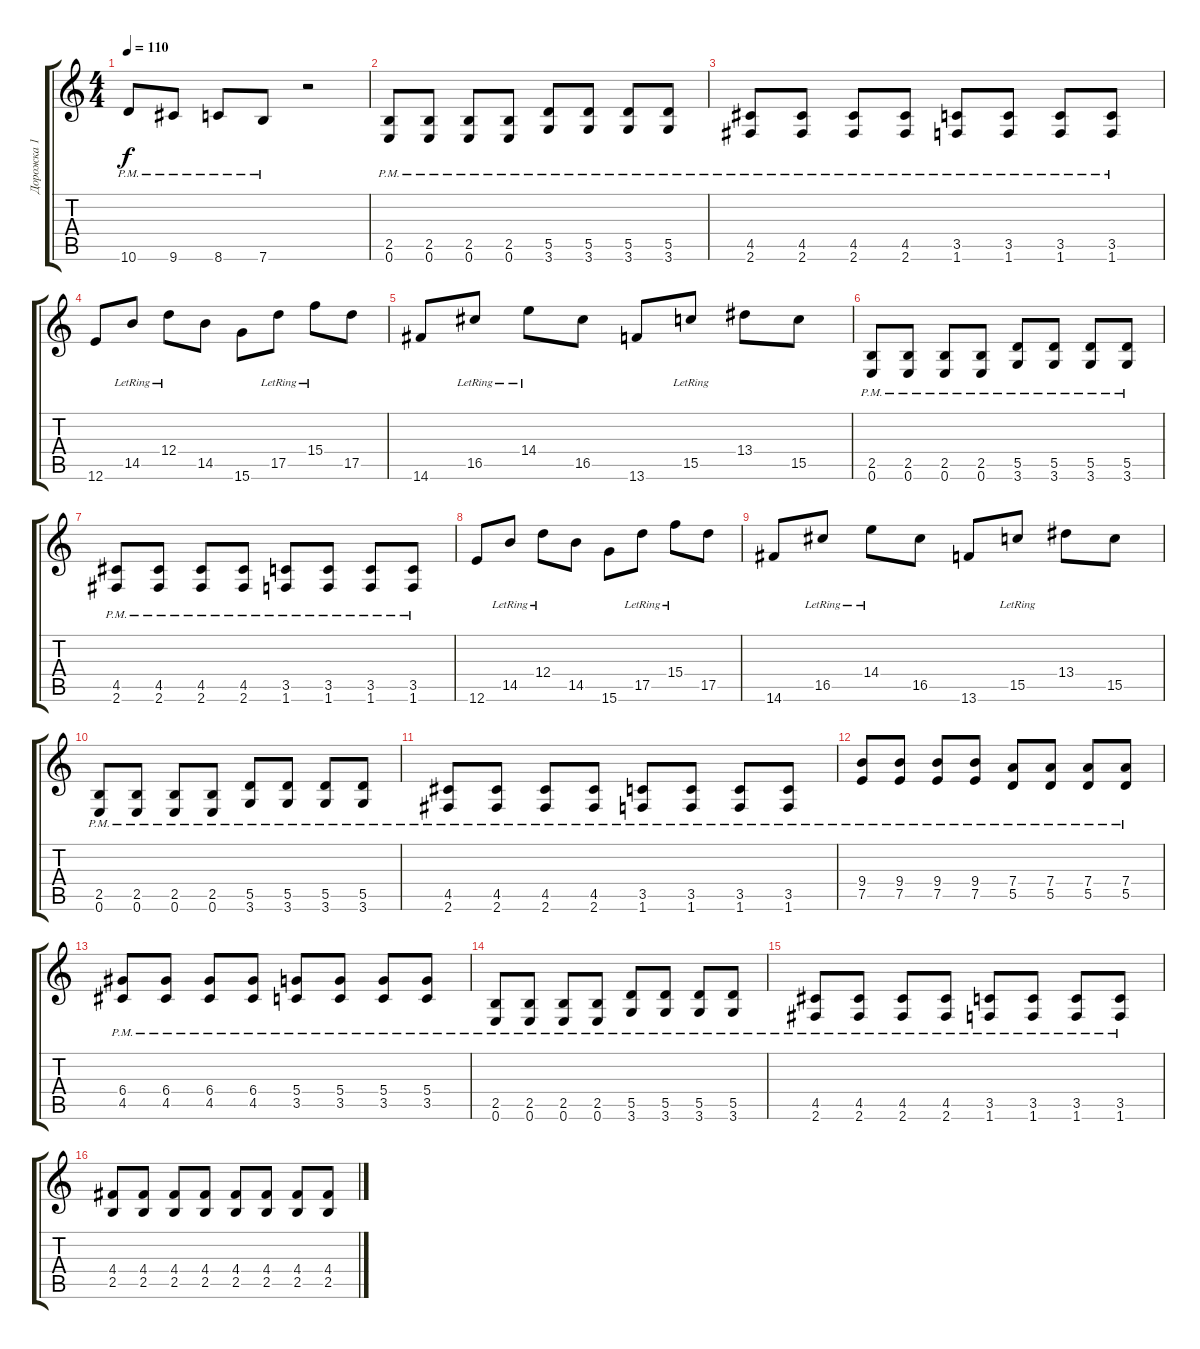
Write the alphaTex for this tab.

\track ("Дорожка 1" "Дорожка 1") {instrument distortionguitar}
\staff {score tabs}
\tuning (E4 B3 G3 D3 A2 E2) {hide}
\ts (4 4)
\tempo 110
\clef g2
\ks c
10.6{pm}.8{dy f} 9.6{pm}.8 8.6{pm}.8 7.6{pm}.8 r.2 |
(2.5{pm} 0.6{pm}).8 (2.5{pm} 0.6{pm}).8 (2.5{pm} 0.6{pm}).8 (2.5{pm} 0.6{pm}).8 (5.5{pm} 3.6{pm}).8 (5.5{pm} 3.6{pm}).8 (5.5{pm} 3.6{pm}).8 (5.5{pm} 3.6{pm}).8 |
(4.5{pm} 2.6{pm}).8 (4.5{pm} 2.6{pm}).8 (4.5{pm} 2.6{pm}).8 (4.5{pm} 2.6{pm}).8 (3.5{pm} 1.6{pm}).8 (3.5{pm} 1.6{pm}).8 (3.5{pm} 1.6{pm}).8 (3.5{pm} 1.6{pm}).8 |
12.6.8 14.5{lr}.8 12.4{lr}.8 14.5.8 15.6.8 17.5{lr}.8 15.4{lr}.8 17.5.8 |
14.6.8 16.5{lr}.8 14.4{lr}.8 16.5.8 13.6.8 15.5{lr}.8 13.4.8 15.5.8 |
(2.5{pm} 0.6{pm}).8 (2.5{pm} 0.6{pm}).8 (2.5{pm} 0.6{pm}).8 (2.5{pm} 0.6{pm}).8 (5.5{pm} 3.6{pm}).8 (5.5{pm} 3.6{pm}).8 (5.5{pm} 3.6{pm}).8 (5.5{pm} 3.6{pm}).8 |
(4.5{pm} 2.6{pm}).8 (4.5{pm} 2.6{pm}).8 (4.5{pm} 2.6{pm}).8 (4.5{pm} 2.6{pm}).8 (3.5{pm} 1.6{pm}).8 (3.5{pm} 1.6{pm}).8 (3.5{pm} 1.6{pm}).8 (3.5{pm} 1.6{pm}).8 |
12.6.8 14.5{lr}.8 12.4{lr}.8 14.5.8 15.6.8 17.5{lr}.8 15.4{lr}.8 17.5.8 |
14.6.8 16.5{lr}.8 14.4{lr}.8 16.5.8 13.6.8 15.5{lr}.8 13.4.8 15.5.8 |
(2.5{pm} 0.6{pm}).8 (2.5{pm} 0.6{pm}).8 (2.5{pm} 0.6{pm}).8 (2.5{pm} 0.6{pm}).8 (5.5{pm} 3.6{pm}).8 (5.5{pm} 3.6{pm}).8 (5.5{pm} 3.6{pm}).8 (5.5{pm} 3.6{pm}).8 |
(4.5{pm} 2.6{pm}).8 (4.5{pm} 2.6{pm}).8 (4.5{pm} 2.6{pm}).8 (4.5{pm} 2.6{pm}).8 (3.5{pm} 1.6{pm}).8 (3.5{pm} 1.6{pm}).8 (3.5{pm} 1.6{pm}).8 (3.5{pm} 1.6{pm}).8 |
(9.4{pm} 7.5{pm}).8 (9.4{pm} 7.5{pm}).8 (9.4{pm} 7.5{pm}).8 (9.4{pm} 7.5{pm}).8 (7.4{pm} 5.5{pm}).8 (7.4{pm} 5.5{pm}).8 (7.4{pm} 5.5{pm}).8 (7.4{pm} 5.5{pm}).8 |
(6.4{pm} 4.5{pm}).8 (6.4{pm} 4.5{pm}).8 (6.4{pm} 4.5{pm}).8 (6.4{pm} 4.5{pm}).8 (5.4{pm} 3.5{pm}).8 (5.4{pm} 3.5{pm}).8 (5.4{pm} 3.5{pm}).8 (5.4{pm} 3.5{pm}).8 |
(2.5{pm} 0.6{pm}).8 (2.5{pm} 0.6{pm}).8 (2.5{pm} 0.6{pm}).8 (2.5{pm} 0.6{pm}).8 (5.5{pm} 3.6{pm}).8 (5.5{pm} 3.6{pm}).8 (5.5{pm} 3.6{pm}).8 (5.5{pm} 3.6{pm}).8 |
(4.5{pm} 2.6{pm}).8 (4.5{pm} 2.6{pm}).8 (4.5{pm} 2.6{pm}).8 (4.5{pm} 2.6{pm}).8 (3.5{pm} 1.6{pm}).8 (3.5{pm} 1.6{pm}).8 (3.5{pm} 1.6{pm}).8 (3.5{pm} 1.6{pm}).8 |
(4.4 2.5).8 (4.4 2.5).8 (4.4 2.5).8 (4.4 2.5).8 (4.4 2.5).8 (4.4 2.5).8 (4.4 2.5).8 (4.4 2.5).8
